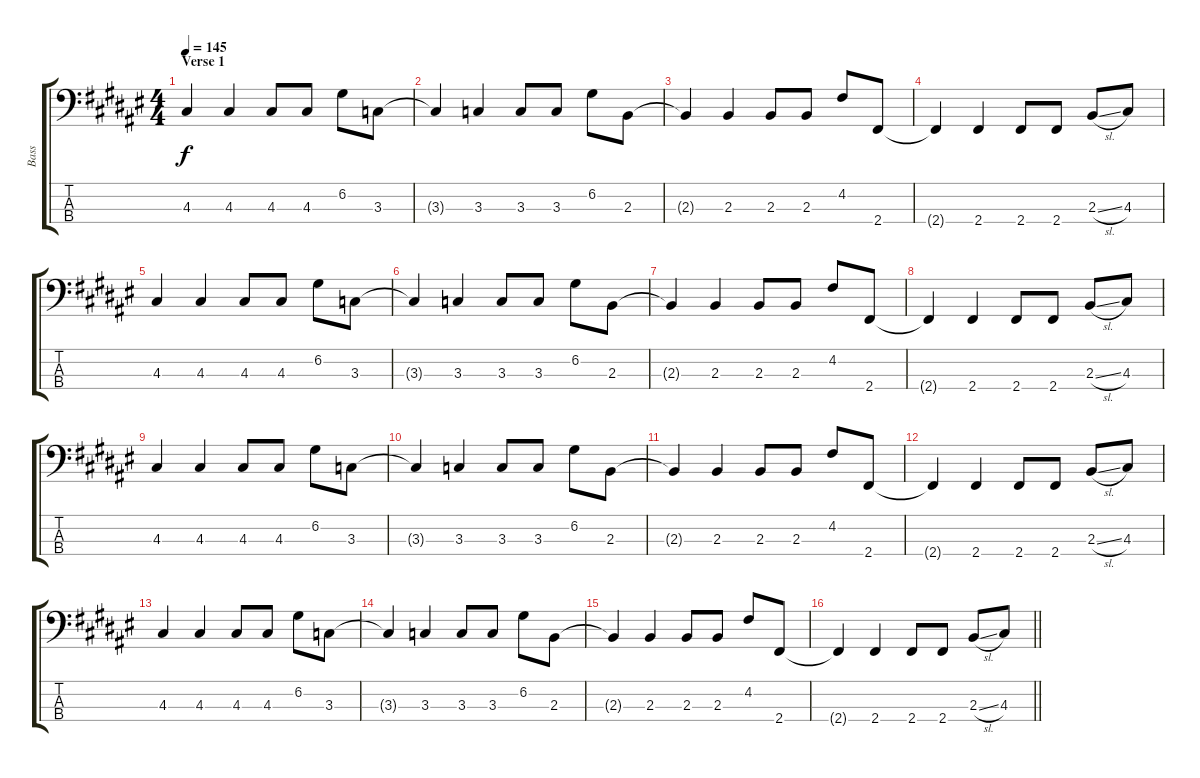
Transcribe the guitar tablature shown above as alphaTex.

\track ("Bass" "Bass") {instrument electricbassfinger}
\staff {score tabs}
\tuning (G2 D2 A1 E1) {hide}
\ts (4 4)
\section ("" "Verse 1")
\tempo 145
\clef f4
\ks f#
4.3.4{dy f} 4.3.4 4.3.8 4.3.8 6.2.8 3.3.8 |
3.3{t}.4 3.3.4 3.3.8 3.3.8 6.2.8 2.3.8 |
2.3{t}.4 2.3.4 2.3.8 2.3.8 4.2.8 2.4.8 |
2.4{t}.4 2.4.4 2.4.8 2.4.8 2.3{sl}.8 4.3.8 |
4.3.4 4.3.4 4.3.8 4.3.8 6.2.8 3.3.8 |
3.3{t}.4 3.3.4 3.3.8 3.3.8 6.2.8 2.3.8 |
2.3{t}.4 2.3.4 2.3.8 2.3.8 4.2.8 2.4.8 |
2.4{t}.4 2.4.4 2.4.8 2.4.8 2.3{sl}.8 4.3.8 |
4.3.4 4.3.4 4.3.8 4.3.8 6.2.8 3.3.8 |
3.3{t}.4 3.3.4 3.3.8 3.3.8 6.2.8 2.3.8 |
2.3{t}.4 2.3.4 2.3.8 2.3.8 4.2.8 2.4.8 |
2.4{t}.4 2.4.4 2.4.8 2.4.8 2.3{sl}.8 4.3.8 |
4.3.4 4.3.4 4.3.8 4.3.8 6.2.8 3.3.8 |
3.3{t}.4 3.3.4 3.3.8 3.3.8 6.2.8 2.3.8 |
2.3{t}.4 2.3.4 2.3.8 2.3.8 4.2.8 2.4.8 |
\barLineRight lightlight
2.4{t}.4 2.4.4 2.4.8 2.4.8 2.3{sl}.8 4.3.8
